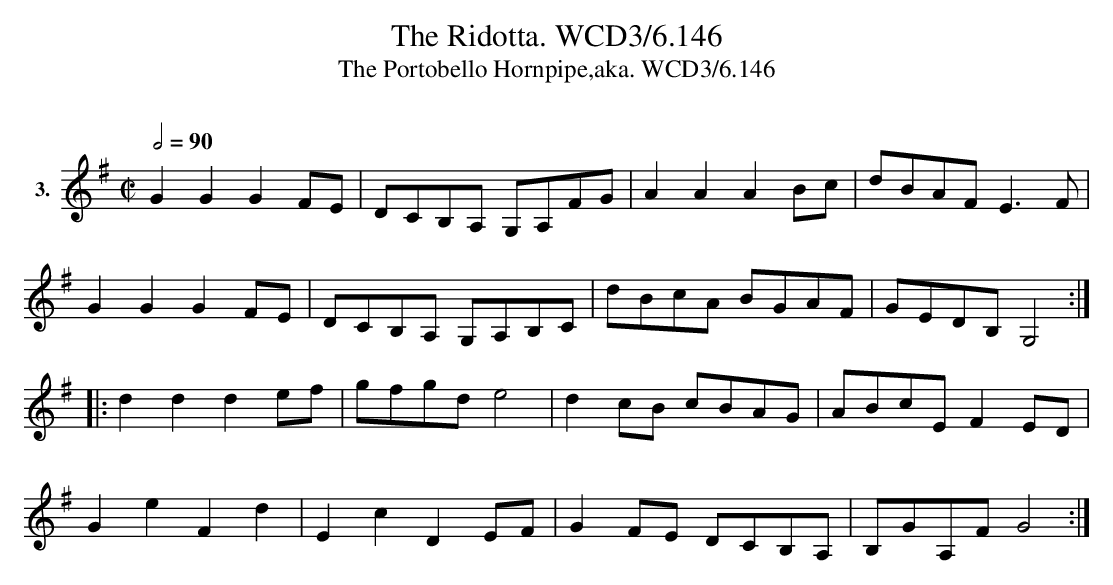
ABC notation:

X:1
T:Ridotta. WCD3/6.146, The
T:Portobello Hornpipe,aka. WCD3/6.146, The
O:
M:C|
L:1/8
Q:1/2=90
K:G
V:1 clef=treble name="3."
[V:1] G2G2G2 FE|DCB,A, G,A,FG|A2A2A2 Bc|dBAF E3 F|
G2G2G2 FE|DCB,A, G,A,B,C|dBcA BGAF|GEDB, G,4:|
|:d2d2d2 ef|gfgd e4|d2 cB cBAG|ABcE F2 ED|
G2e2F2d2|E2c2D2 EF|G2 FE DCB,A,|B,GA,F G4:|
